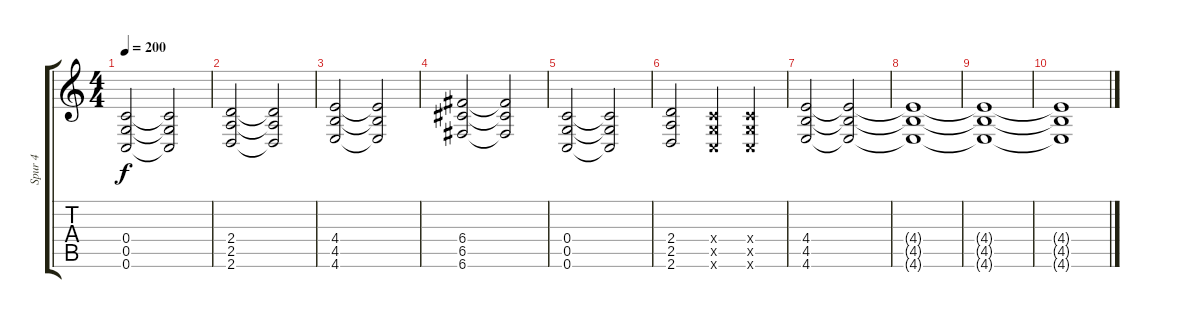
\track ("Spur 4" "Spur 4") {instrument overdrivenguitar}
\staff {score tabs}
\tuning (D4 A3 F3 C3 G2 C2) {hide}
\ts (4 4)
\tempo 200
\clef g2
\ks c
(0.4 0.5 0.6).2{dy f} (0.4{t} 0.5{t} 0.6{t}).2 |
(2.4 2.5 2.6).2 (2.4{t} 2.5{t} 2.6{t}).2 |
(4.4 4.5 4.6).2 (4.4{t} 4.5{t} 4.6{t}).2 |
(6.4 6.5 6.6).2 (6.4{t} 6.5{t} 6.6{t}).2 |
(0.4 0.5 0.6).2 (0.4{t} 0.5{t} 0.6{t}).2 |
(2.4 2.5 2.6).2 (0.4{x} 0.5{x} 0.6{x}).4 (0.4{x} 0.5{x} 0.6{x}).4 |
(4.4 4.5 4.6).2 (4.4{t} 4.5{t} 4.6{t}).2 |
(4.4{t} 4.5{t} 4.6{t}).1 |
(4.4{t} 4.5{t} 4.6{t}).1 |
(4.4{t} 4.5{t} 4.6{t}).1
